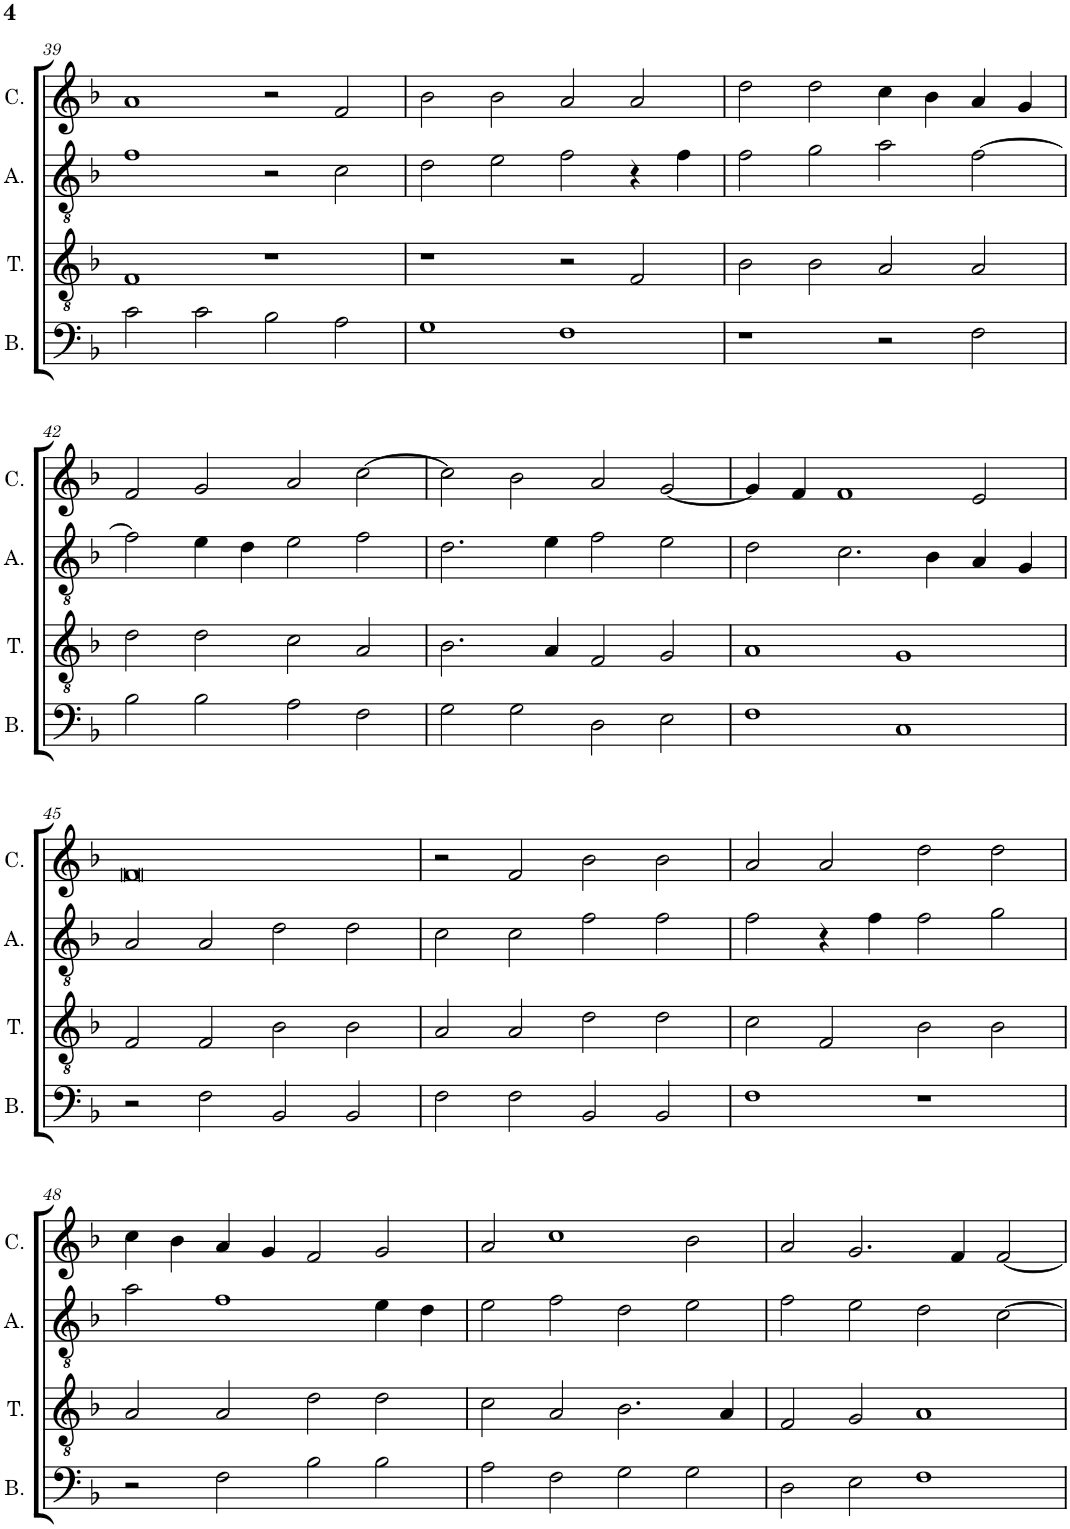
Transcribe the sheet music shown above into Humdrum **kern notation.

**kern	**kern	**kern	**kern
*part4	*part3	*part2	*part1
*staff4	*staff3	*staff2	*staff1
*I"Bassus	*I"Tenor	*I"Altus	*I"Cantus
*I'B.	*I'T.	*I'A.	*I'C.
!!LO:PB:g=z
*clefF4	*clefGv2	*clefGv2	*clefG2
*k[b-]	*k[b-]	*k[b-]	*k[b-]
*M2/1	*M2/1	*M2/1	*M2/1
=39	=39	=39	=39
2c\	1F	1f	1a
2c\	.	.	.
2B-\	1r	2r	2r
2A\	.	2c\	2f/
=40	=40	=40	=40
1G	1r	2d\	2b-\
.	.	2e\	2b-\
1F	2r	2f\	2a/
.	2F/	4r	2a/
.	.	4f\	.
=41	=41	=41	=41
1r	2B-\	2f\	2dd\
.	2B-\	2g\	2dd\
2r	2A/	2a\	4cc\
.	.	.	4b-\
2F\	2A/	[2f\	4a/
.	.	.	4g/
!!LO:LB:g=z
=42	=42	=42	=42
2B-\	2d\	2f\]	2f/
2B-\	2d\	4e\	2g/
.	.	4d\	.
2A\	2c\	2e\	2a/
2F\	2A/	2f\	[2cc\
=43	=43	=43	=43
2G\	2.B-\	2.d\	2cc\]
2G\	.	.	2b-\
.	4A/	4e\	.
2D\	2F/	2f\	2a/
2E\	2G/	2e\	[2g/
=44	=44	=44	=44
1F	1A	2d\	4g/]
.	.	.	4f/
.	.	2.c\	1f
1C	1G	.	.
.	.	4B-\	.
.	.	4A/	2e/
.	.	4G/	.
!!LO:LB:g=z
=45	=45	=45	=45
2r	2F/	2A/	0f
2F\	2F/	2A/	.
2BB-/	2B-\	2d\	.
2BB-/	2B-\	2d\	.
=46	=46	=46	=46
2F\	2A/	2c\	2r
2F\	2A/	2c\	2f/
2BB-/	2d\	2f\	2b-\
2BB-/	2d\	2f\	2b-\
=47	=47	=47	=47
1F	2c\	2f\	2a/
.	2F/	4r	2a/
.	.	4f\	.
1r	2B-\	2f\	2dd\
.	2B-\	2g\	2dd\
!!LO:LB:g=z
=48	=48	=48	=48
2r	2A/	2a\	4cc\
.	.	.	4b-\
2F\	2A/	1f	4a/
.	.	.	4g/
2B-\	2d\	.	2f/
2B-\	2d\	4e\	2g/
.	.	4d\	.
=49	=49	=49	=49
2A\	2c\	2e\	2a/
2F\	2A/	2f\	1cc
2G\	2.B-\	2d\	.
2G\	.	2e\	2b-\
.	4A/	.	.
=50	=50	=50	=50
2D\	2F/	2f\	2a/
2E\	2G/	2e\	2.g/
1F	1A	2d\	.
.	.	.	4f/
.	.	[2c\	[2f/
=	=	=	=
*-	*-	*-	*-
